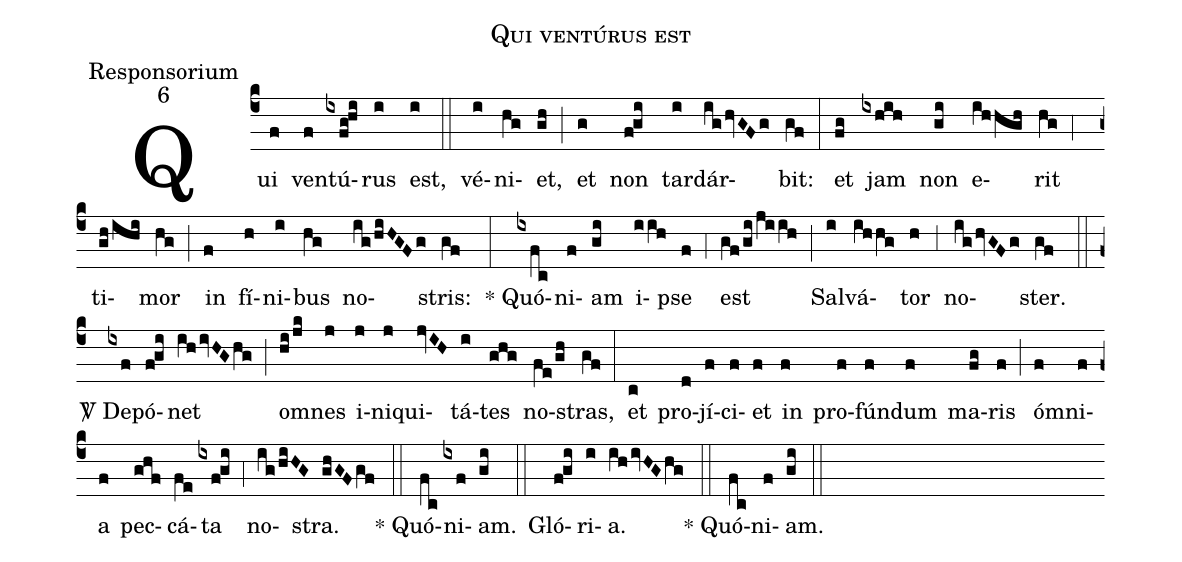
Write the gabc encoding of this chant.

name:Qui ventúrus est;
office-part:Responsorium;
mode:6;
%%
(c4) Qui(f) ven(f)tú(ixfg!hi)rus(i) est,(i) (::) vé(i)ni(hg)et,(gh) (;) et(g) non(fgi) tar(i)dár(ig/hvGFg)bit:(gf) (:)

et(fg) jam(ixhih) non(gi) e(ihhgh)rit(hg) (;4) ti(gh/ihi)mor(hg) (;) in(f) fí(h)ni(i)bus(hg) no(ig/hiHGFg)stris:(gf) (:)

<sp>*</sp> Quó(ixfc)ni(f)am(gi) i(iih)pse(f) (;4) est(gf/gi/jiih) (;) Sal(i)vá(ihhg)tor(h) (;3) no(ig/hvGFg)ster.(gf) (::)

<sp>V/</sp> De(ixf)pó(fgi)net(ih/ivHG/hg) (;) o(hi/jk)mnes(j) i(j)ni(j)qui(jvIH)tá(i)tes(ghg) no(fe/gh)stras,(gf) (:)

et(c) pro(d)jí(f)ci(f)et(f) in(f) pro(f)fún(f)dum(f) ma(fg)ris(f) (;) ó(f)mni(f)a(f) pec(ghf)cá(fe)ta(ixfgi) (;4) no(ig/hiHG)stra.(ghGF/gf) (::)

<sp>*</sp> Quó(fc)ni(ixf)am.(gi) (::)

Gló(fgi)ri(i)a.(ih/ivHG/hg) (::)

<sp>*</sp> Quó(fc)ni(f)am.(gi) (::)
